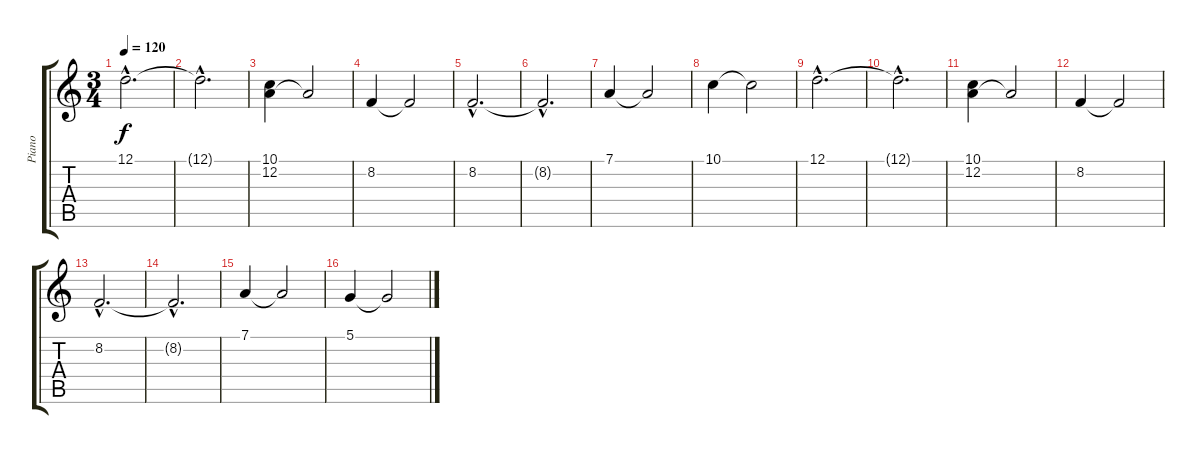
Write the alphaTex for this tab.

\track ("Piano" "Piano") {instrument acousticgrandpiano}
\staff {score tabs}
\tuning (D4 A3 F3 C3 G2 D2) {hide}
\ts (3 4)
\tempo 120
\clef g2
\ks c
12.1{hac}.2{d dy f} |
12.1{hac t}.2{d} |
(10.1 12.2).4 12.2{t}.2 |
8.2.4 8.2{t}.2 |
8.2{hac}.2{d} |
8.2{hac t}.2{d} |
7.1.4 7.1{t}.2 |
10.1.4 10.1{t}.2 |
12.1{hac}.2{d} |
12.1{hac t}.2{d} |
(10.1 12.2).4 12.2{t}.2 |
8.2.4 8.2{t}.2 |
8.2{hac}.2{d} |
8.2{hac t}.2{d} |
7.1.4 7.1{t}.2 |
5.1.4 5.1{t}.2
